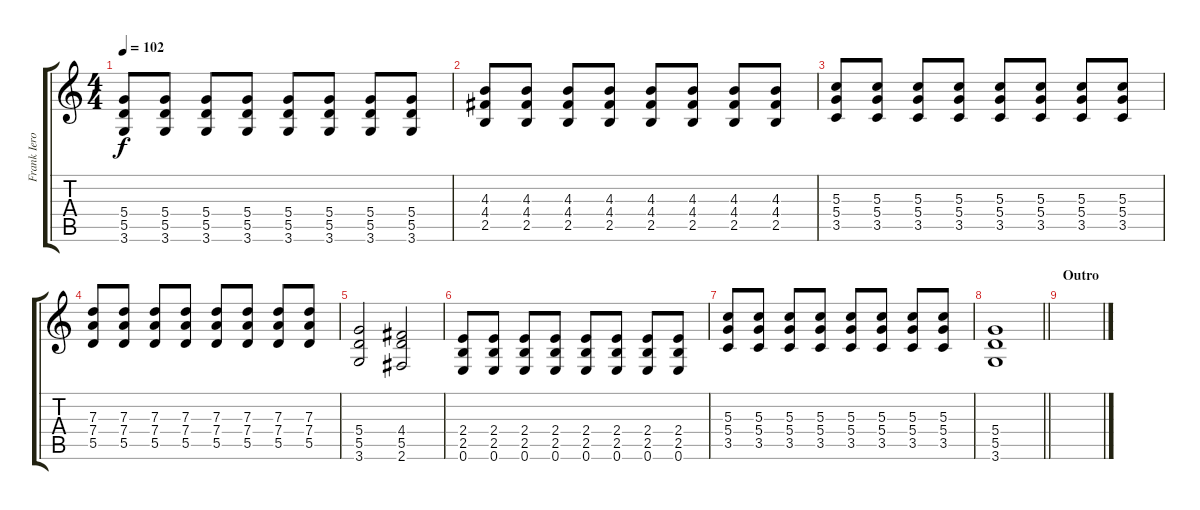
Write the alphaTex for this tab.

\track ("Frank Iero" "Frank Iero") {instrument distortionguitar}
\staff {score tabs}
\tuning (E4 B3 G3 D3 A2 E2) {hide}
\ts (4 4)
\tempo 102
\clef g2
\ks c
(5.4 5.5 3.6).8{dy f} (5.4 5.5 3.6).8 (5.4 5.5 3.6).8 (5.4 5.5 3.6).8 (5.4 5.5 3.6).8 (5.4 5.5 3.6).8 (5.4 5.5 3.6).8 (5.4 5.5 3.6).8 |
(4.3 4.4 2.5).8 (4.3 4.4 2.5).8 (4.3 4.4 2.5).8 (4.3 4.4 2.5).8 (4.3 4.4 2.5).8 (4.3 4.4 2.5).8 (4.3 4.4 2.5).8 (4.3 4.4 2.5).8 |
(5.3 5.4 3.5).8 (5.3 5.4 3.5).8 (5.3 5.4 3.5).8 (5.3 5.4 3.5).8 (5.3 5.4 3.5).8 (5.3 5.4 3.5).8 (5.3 5.4 3.5).8 (5.3 5.4 3.5).8 |
(7.3 7.4 5.5).8 (7.3 7.4 5.5).8 (7.3 7.4 5.5).8 (7.3 7.4 5.5).8 (7.3 7.4 5.5).8 (7.3 7.4 5.5).8 (7.3 7.4 5.5).8 (7.3 7.4 5.5).8 |
(5.4 5.5 3.6).2 (4.4 5.5 2.6).2 |
(2.4 2.5 0.6).8 (2.4 2.5 0.6).8 (2.4 2.5 0.6).8 (2.4 2.5 0.6).8 (2.4 2.5 0.6).8 (2.4 2.5 0.6).8 (2.4 2.5 0.6).8 (2.4 2.5 0.6).8 |
(5.3 5.4 3.5).8 (5.3 5.4 3.5).8 (5.3 5.4 3.5).8 (5.3 5.4 3.5).8 (5.3 5.4 3.5).8 (5.3 5.4 3.5).8 (5.3 5.4 3.5).8 (5.3 5.4 3.5).8 |
\barLineRight lightlight
(5.4 5.5 3.6).1 |
\section ("" "Outro")
